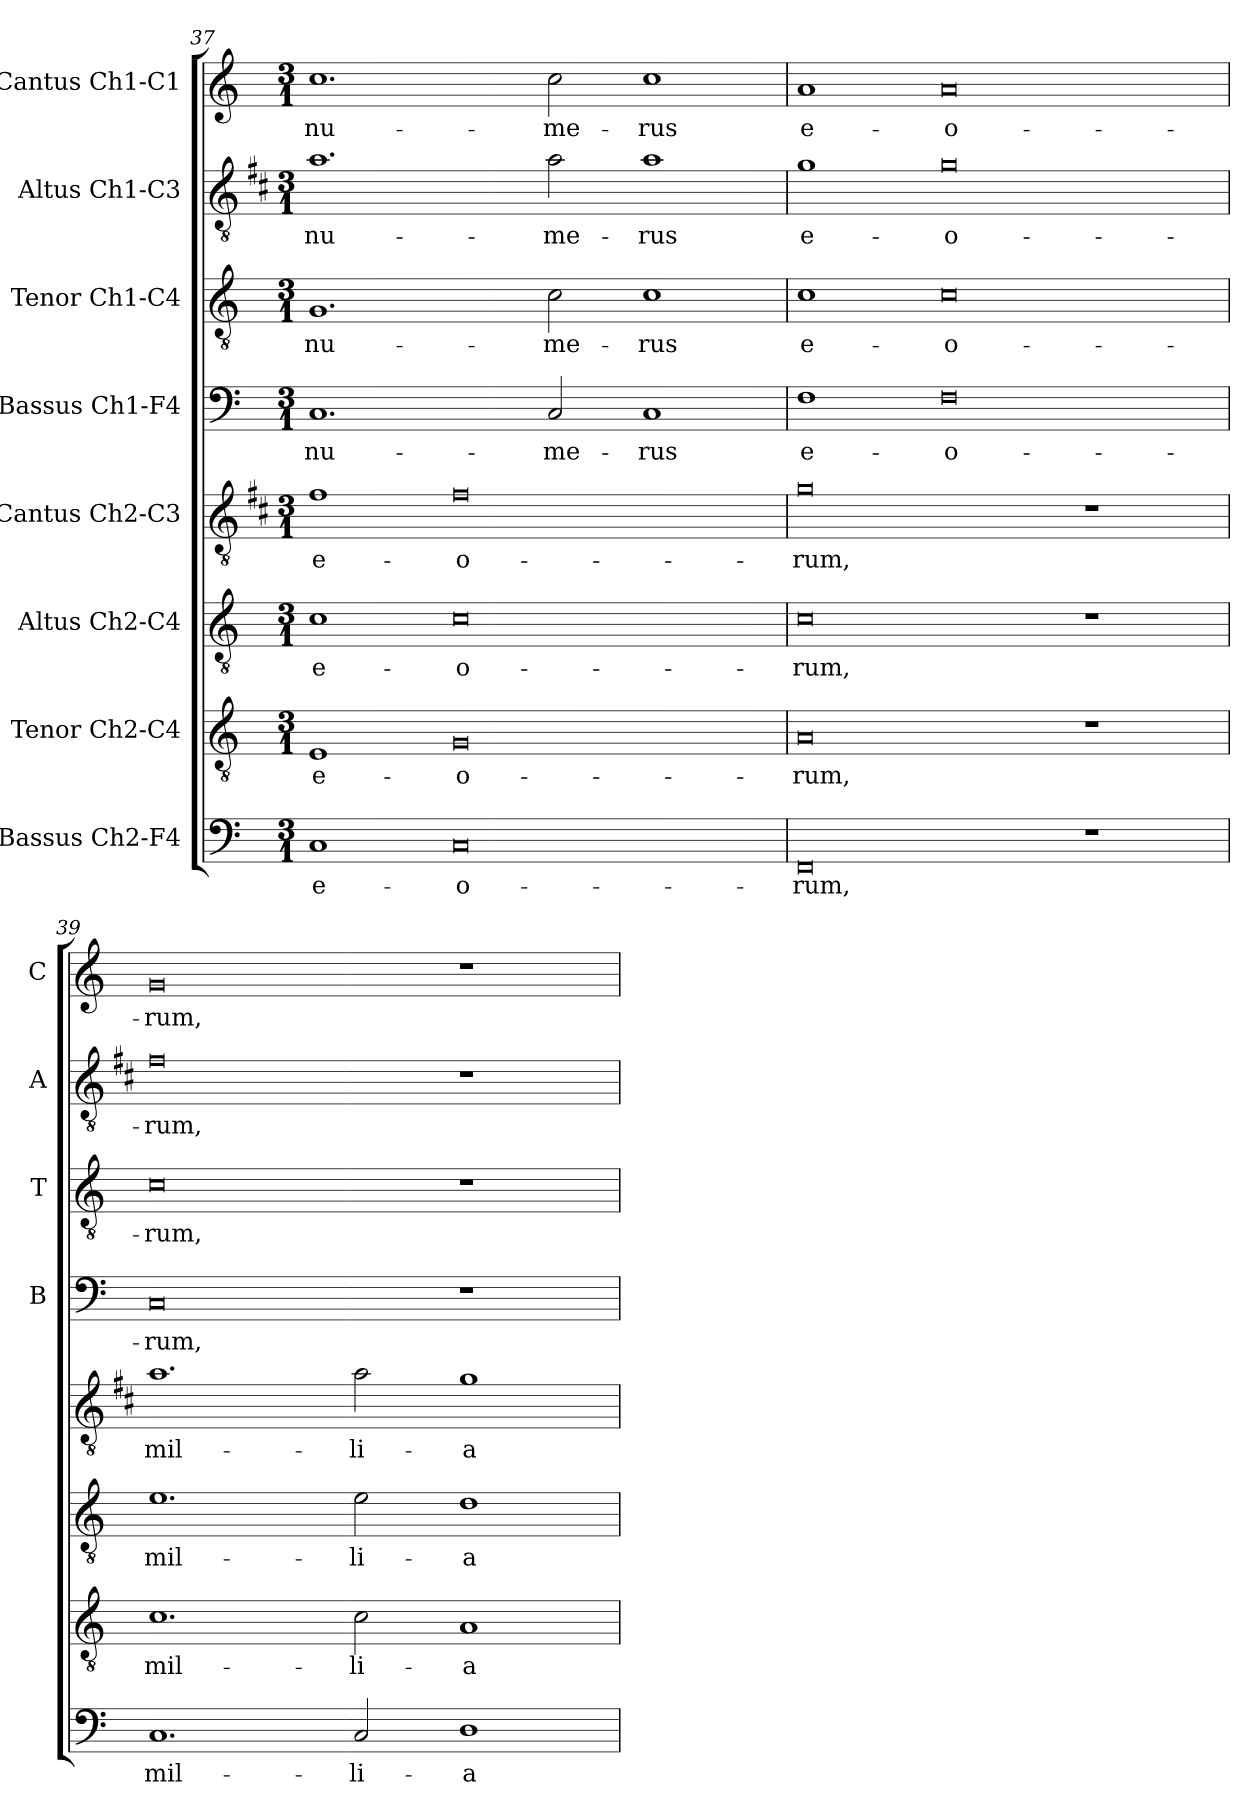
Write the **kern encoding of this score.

**kern	**text	**kern	**text	**kern	**text	**kern	**text	**kern	**text	**kern	**text	**kern	**text	**kern	**text
*part8	*part8	*part7	*part7	*part6	*part6	*part5	*part5	*part4	*part4	*part3	*part3	*part2	*part2	*part1	*part1
*staff8	*staff8	*staff7	*staff7	*staff6	*staff6	*staff5	*staff5	*staff4	*staff4	*staff3	*staff3	*staff2	*staff2	*staff1	*staff1
*I"Bassus Ch2-F4	*	*I"Tenor Ch2-C4	*	*I"Altus Ch2-C4	*	*I"Cantus Ch2-C3	*	*I"Bassus Ch1-F4	*	*I"Tenor Ch1-C4	*	*I"Altus Ch1-C3	*	*I"Cantus Ch1-C1	*
*	*	*	*	*	*	*	*	*I'B	*	*I'T	*	*I'A	*	*I'C	*
*clefF4	*	*clefGv2	*	*clefGv2	*	*clefGv2	*	*clefF4	*	*clefGv2	*	*clefGv2	*	*clefG2	*
*	*	*	*	*	*	*ITrd1c2	*	*	*	*	*	*ITrd1c2	*	*	*
*k[]	*	*k[]	*	*k[]	*	*k[]	*	*k[]	*	*k[]	*	*k[]	*	*k[]	*
*M3/1	*	*M3/1	*	*M3/1	*	*M3/1	*	*M3/1	*	*M3/1	*	*M3/1	*	*M3/1	*
=37	=37	=37	=37	=37	=37	=37	=37	=37	=37	=37	=37	=37	=37	=37	=37
!	!LO:LY:b	!	!LO:LY:b	!	!LO:LY:b	!	!LO:LY:b	!	!LO:LY:b	!	!LO:LY:b	!	!LO:LY:b	!	!LO:LY:b
1C	e-	1E	e-	1c	e-	1e	e-	1.C	nu-	1.G	nu-	1.g	nu-	1.cc	nu-
!	!LO:LY:b	!	!LO:LY:b	!	!LO:LY:b	!	!LO:LY:b	!	!	!	!	!	!	!	!
0C	-o-	0G	-o-	0c	-o-	0e	-o-	.	.	.	.	.	.	.	.
!	!	!	!	!	!	!	!	!	!LO:LY:b	!	!LO:LY:b	!	!LO:LY:b	!	!LO:LY:b
.	.	.	.	.	.	.	.	2C/	-me-	2c\	-me-	2g\	-me-	2cc\	-me-
!	!	!	!	!	!	!	!	!	!LO:LY:b	!	!LO:LY:b	!	!LO:LY:b	!	!LO:LY:b
.	.	.	.	.	.	.	.	1C	-rus	1c	-rus	1g	-rus	1cc	-rus
=38	=38	=38	=38	=38	=38	=38	=38	=38	=38	=38	=38	=38	=38	=38	=38
!	!LO:LY:b	!	!LO:LY:b	!	!LO:LY:b	!	!LO:LY:b	!	!LO:LY:b	!	!LO:LY:b	!	!LO:LY:b	!	!LO:LY:b
0FF	-rum,	0A	-rum,	0c	-rum,	0f	-rum,	1F	e-	1c	e-	1f	e-	1a	e-
!	!	!	!	!	!	!	!	!	!LO:LY:b	!	!LO:LY:b	!	!LO:LY:b	!	!LO:LY:b
.	.	.	.	.	.	.	.	0F	-o-	0c	-o-	0f	-o-	0a	-o-
1r	.	1r	.	1r	.	1r	.	.	.	.	.	.	.	.	.
!!LO:PB:g=z
=39	=39	=39	=39	=39	=39	=39	=39	=39	=39	=39	=39	=39	=39	=39	=39
!	!LO:LY:b	!	!LO:LY:b	!	!LO:LY:b	!	!LO:LY:b	!	!LO:LY:b	!	!LO:LY:b	!	!LO:LY:b	!	!LO:LY:b
1.C	mil-	1.c	mil-	1.e	mil-	1.g	mil-	0C	-rum,	0c	-rum,	0e	-rum,	0g	-rum,
!	!LO:LY:b	!	!LO:LY:b	!	!LO:LY:b	!	!LO:LY:b	!	!	!	!	!	!	!	!
2C/	-li-	2c\	-li-	2e\	-li-	2g\	-li-	.	.	.	.	.	.	.	.
!	!LO:LY:b	!	!LO:LY:b	!	!LO:LY:b	!	!LO:LY:b	!	!	!	!	!	!	!	!
1D	-a	1A	-a	1d	-a	1f	-a	1r	.	1r	.	1r	.	1r	.
=	=	=	=	=	=	=	=	=	=	=	=	=	=	=	=
*-	*-	*-	*-	*-	*-	*-	*-	*-	*-	*-	*-	*-	*-	*-	*-
